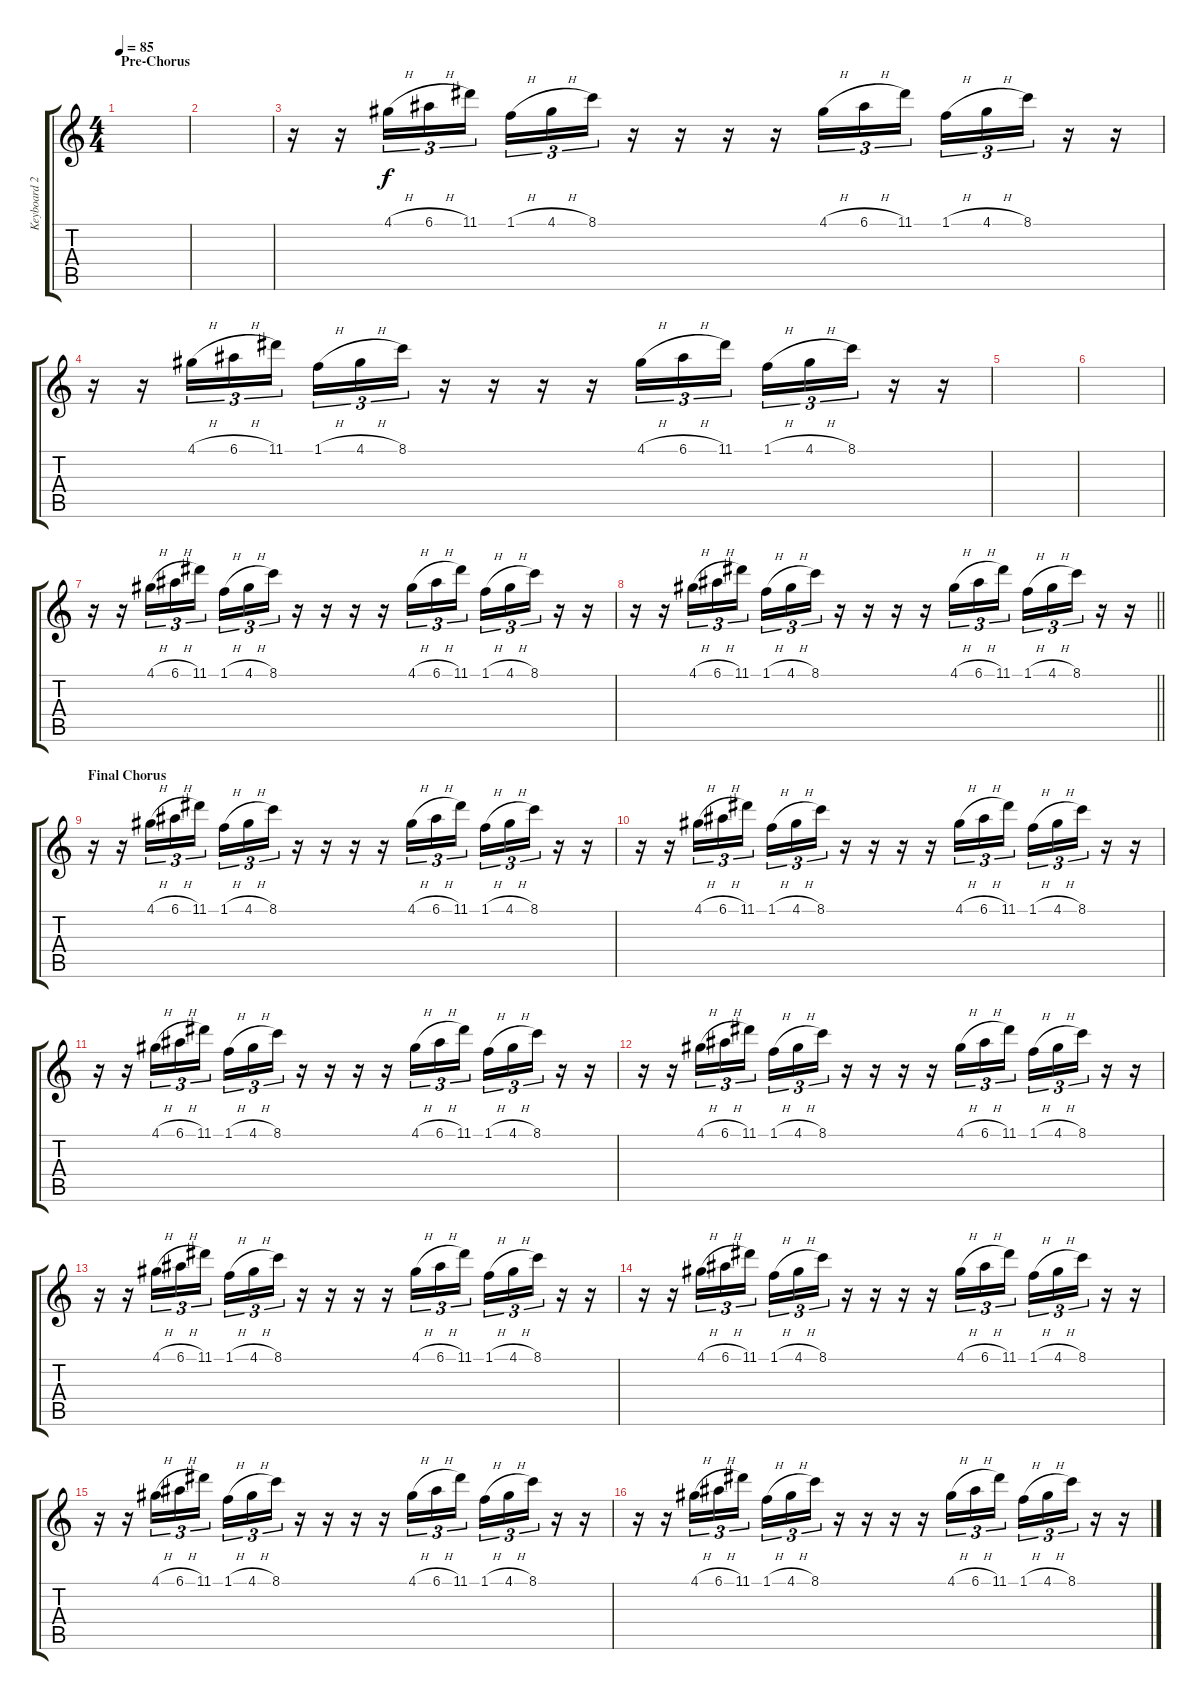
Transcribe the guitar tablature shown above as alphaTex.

\track ("Keyboard 2" "Keyboard 2") {instrument synthbass1}
\staff {score tabs}
\tuning (E4 B3 G3 D3 A2 E2) {hide}
\ts (4 4)
\section ("" "Pre-Chorus")
\tempo 85
\clef g2
\ks c
|
|
r.16{volume 15 instrument guitarharmonics} r.16 4.1{h}.16{tu (3 2)} 6.1{h}.16{tu (3 2)} 11.1.16{tu (3 2)} 1.1{h}.16{tu (3 2)} 4.1{h}.16{tu (3 2)} 8.1.16{tu (3 2)} r.16 r.16 r.16 r.16 4.1{h}.16{tu (3 2)} 6.1{h}.16{tu (3 2)} 11.1.16{tu (3 2)} 1.1{h}.16{tu (3 2)} 4.1{h}.16{tu (3 2)} 8.1.16{tu (3 2)} r.16 r.16 |
r.16 r.16 4.1{h}.16{tu (3 2)} 6.1{h}.16{tu (3 2)} 11.1.16{tu (3 2)} 1.1{h}.16{tu (3 2)} 4.1{h}.16{tu (3 2)} 8.1.16{tu (3 2)} r.16 r.16 r.16 r.16 4.1{h}.16{tu (3 2)} 6.1{h}.16{tu (3 2)} 11.1.16{tu (3 2)} 1.1{h}.16{tu (3 2)} 4.1{h}.16{tu (3 2)} 8.1.16{tu (3 2)} r.16 r.16 |
|
|
r.16 r.16 4.1{h}.16{tu (3 2)} 6.1{h}.16{tu (3 2)} 11.1.16{tu (3 2)} 1.1{h}.16{tu (3 2)} 4.1{h}.16{tu (3 2)} 8.1.16{tu (3 2)} r.16 r.16 r.16 r.16 4.1{h}.16{tu (3 2)} 6.1{h}.16{tu (3 2)} 11.1.16{tu (3 2)} 1.1{h}.16{tu (3 2)} 4.1{h}.16{tu (3 2)} 8.1.16{tu (3 2)} r.16 r.16 |
\barLineRight lightlight
r.16 r.16 4.1{h}.16{tu (3 2)} 6.1{h}.16{tu (3 2)} 11.1.16{tu (3 2)} 1.1{h}.16{tu (3 2)} 4.1{h}.16{tu (3 2)} 8.1.16{tu (3 2)} r.16 r.16 r.16 r.16 4.1{h}.16{tu (3 2)} 6.1{h}.16{tu (3 2)} 11.1.16{tu (3 2)} 1.1{h}.16{tu (3 2)} 4.1{h}.16{tu (3 2)} 8.1.16{tu (3 2)} r.16 r.16 |
\section ("" "Final Chorus")
r.16 r.16 4.1{h}.16{tu (3 2)} 6.1{h}.16{tu (3 2)} 11.1.16{tu (3 2)} 1.1{h}.16{tu (3 2)} 4.1{h}.16{tu (3 2)} 8.1.16{tu (3 2)} r.16 r.16 r.16 r.16 4.1{h}.16{tu (3 2)} 6.1{h}.16{tu (3 2)} 11.1.16{tu (3 2)} 1.1{h}.16{tu (3 2)} 4.1{h}.16{tu (3 2)} 8.1.16{tu (3 2)} r.16 r.16 |
r.16 r.16 4.1{h}.16{tu (3 2)} 6.1{h}.16{tu (3 2)} 11.1.16{tu (3 2)} 1.1{h}.16{tu (3 2)} 4.1{h}.16{tu (3 2)} 8.1.16{tu (3 2)} r.16 r.16 r.16 r.16 4.1{h}.16{tu (3 2)} 6.1{h}.16{tu (3 2)} 11.1.16{tu (3 2)} 1.1{h}.16{tu (3 2)} 4.1{h}.16{tu (3 2)} 8.1.16{tu (3 2)} r.16 r.16 |
r.16 r.16 4.1{h}.16{tu (3 2)} 6.1{h}.16{tu (3 2)} 11.1.16{tu (3 2)} 1.1{h}.16{tu (3 2)} 4.1{h}.16{tu (3 2)} 8.1.16{tu (3 2)} r.16 r.16 r.16 r.16 4.1{h}.16{tu (3 2)} 6.1{h}.16{tu (3 2)} 11.1.16{tu (3 2)} 1.1{h}.16{tu (3 2)} 4.1{h}.16{tu (3 2)} 8.1.16{tu (3 2)} r.16 r.16 |
r.16 r.16 4.1{h}.16{tu (3 2)} 6.1{h}.16{tu (3 2)} 11.1.16{tu (3 2)} 1.1{h}.16{tu (3 2)} 4.1{h}.16{tu (3 2)} 8.1.16{tu (3 2)} r.16 r.16 r.16 r.16 4.1{h}.16{tu (3 2)} 6.1{h}.16{tu (3 2)} 11.1.16{tu (3 2)} 1.1{h}.16{tu (3 2)} 4.1{h}.16{tu (3 2)} 8.1.16{tu (3 2)} r.16 r.16 |
r.16 r.16 4.1{h}.16{tu (3 2)} 6.1{h}.16{tu (3 2)} 11.1.16{tu (3 2)} 1.1{h}.16{tu (3 2)} 4.1{h}.16{tu (3 2)} 8.1.16{tu (3 2)} r.16 r.16 r.16 r.16 4.1{h}.16{tu (3 2)} 6.1{h}.16{tu (3 2)} 11.1.16{tu (3 2)} 1.1{h}.16{tu (3 2)} 4.1{h}.16{tu (3 2)} 8.1.16{tu (3 2)} r.16 r.16 |
r.16 r.16 4.1{h}.16{tu (3 2)} 6.1{h}.16{tu (3 2)} 11.1.16{tu (3 2)} 1.1{h}.16{tu (3 2)} 4.1{h}.16{tu (3 2)} 8.1.16{tu (3 2)} r.16 r.16 r.16 r.16 4.1{h}.16{tu (3 2)} 6.1{h}.16{tu (3 2)} 11.1.16{tu (3 2)} 1.1{h}.16{tu (3 2)} 4.1{h}.16{tu (3 2)} 8.1.16{tu (3 2)} r.16 r.16 |
r.16 r.16 4.1{h}.16{tu (3 2)} 6.1{h}.16{tu (3 2)} 11.1.16{tu (3 2)} 1.1{h}.16{tu (3 2)} 4.1{h}.16{tu (3 2)} 8.1.16{tu (3 2)} r.16 r.16 r.16 r.16 4.1{h}.16{tu (3 2)} 6.1{h}.16{tu (3 2)} 11.1.16{tu (3 2)} 1.1{h}.16{tu (3 2)} 4.1{h}.16{tu (3 2)} 8.1.16{tu (3 2)} r.16 r.16 |
r.16 r.16 4.1{h}.16{tu (3 2)} 6.1{h}.16{tu (3 2)} 11.1.16{tu (3 2)} 1.1{h}.16{tu (3 2)} 4.1{h}.16{tu (3 2)} 8.1.16{tu (3 2)} r.16 r.16 r.16 r.16 4.1{h}.16{tu (3 2)} 6.1{h}.16{tu (3 2)} 11.1.16{tu (3 2)} 1.1{h}.16{tu (3 2)} 4.1{h}.16{tu (3 2)} 8.1.16{tu (3 2)} r.16 r.16
